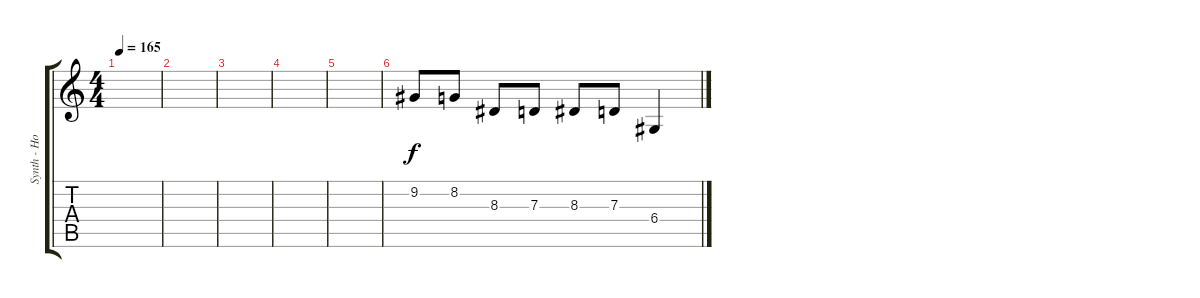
\track ("Synth - Horn/Pizzicato" "Synth - Ho") {instrument frenchhorn}
\staff {score tabs}
\tuning (E4 B3 G3 D3 A2 E2) {hide}
\ts (4 4)
\tempo 165
\clef g2
\ks c
|
|
|
|
|
9.2.8{balance 13} 8.2.8 8.3.8 7.3.8 8.3.8 7.3.8 6.4.4
